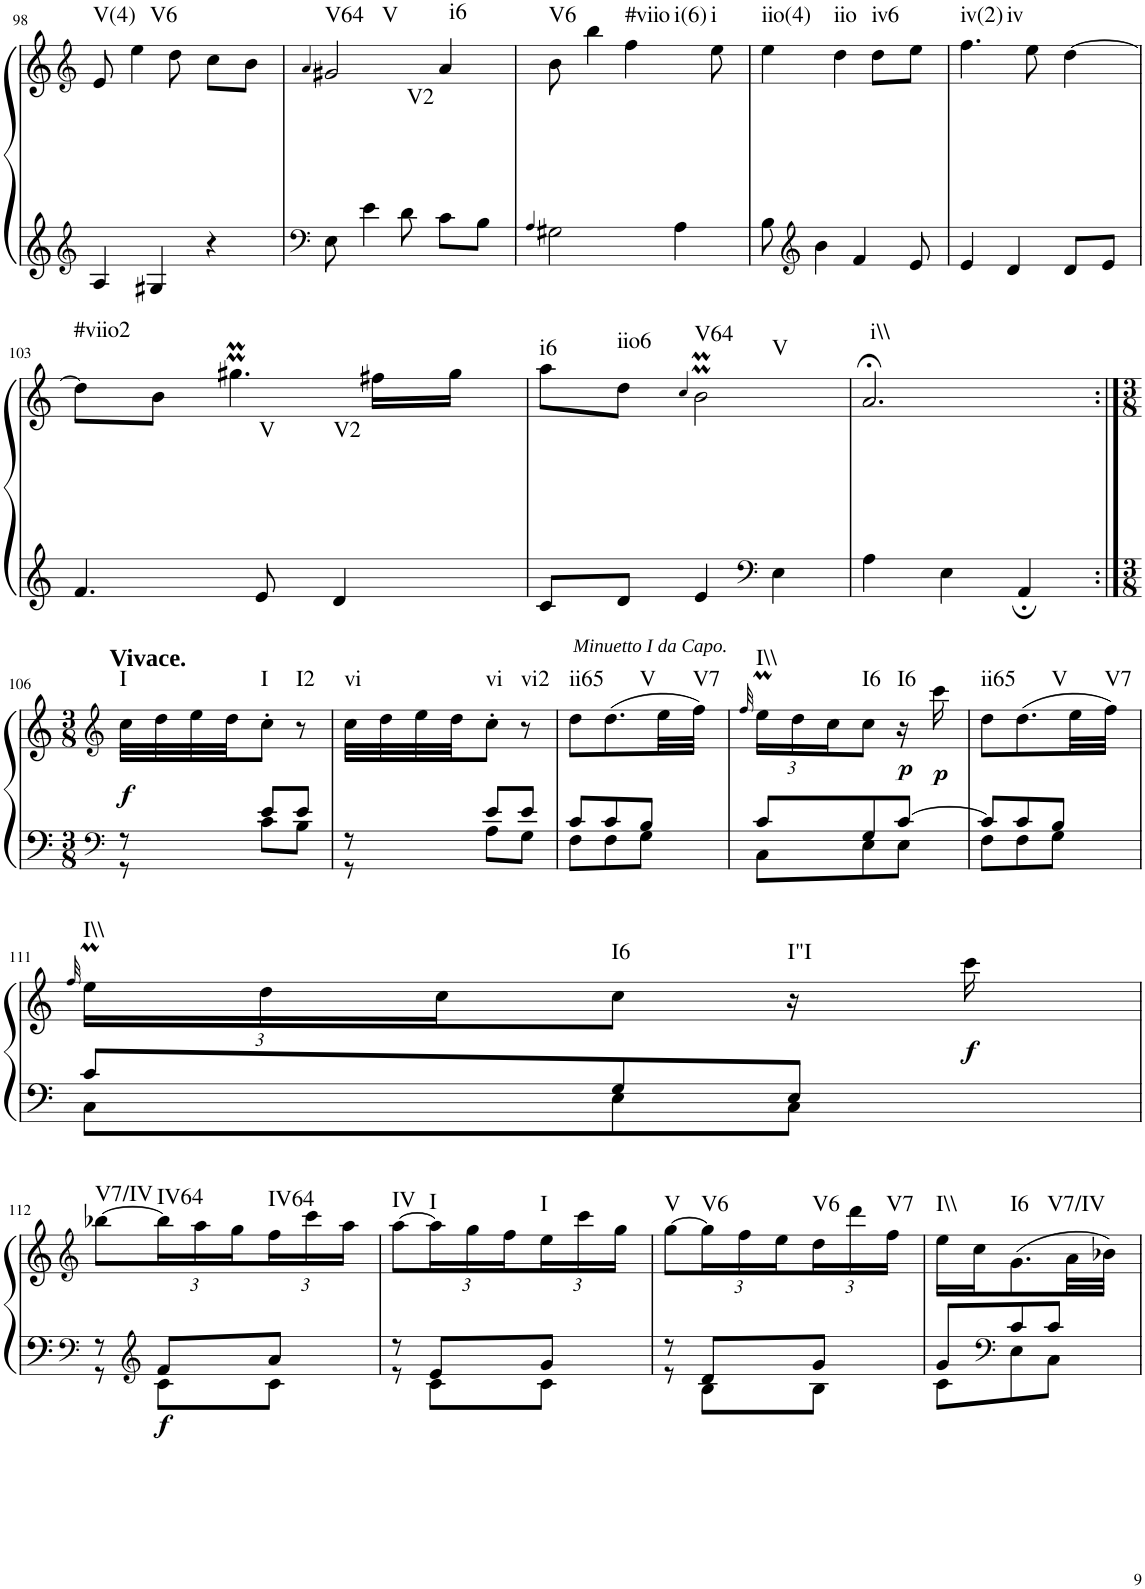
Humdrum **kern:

**kern	**kern	**dynam	**harte
*part1	*part1	*part1	*part1
*staff2	*staff1	*staff1/2	*
*I"unbenannt	*	*	*
!!LO:PB:g=z
*clefG2	*clefG2	*	*
*k[]	*k[]	*	*
*M3/4	*M3/4	*	*
=98	=98	=98	=98
!	!	!	!LO:H:kt=V(4)
4A/	8e/	.	N
!	!	!	!LO:H:kt=V6
.	4ee\	.	N
4G#X/	.	.	.
.	8dd\	.	.
4r	8cc\L	.	.
.	8b\J	.	.
=99	=99	=99	=99
*clefF4	*	*	*
.	4qa/	.	.
!	!	!	!LO:H:n=1:kt=V64
!	!	!	!LO:H:n=2:kt=V
*	*^	*	*
8E\	2g#X/	4.ryy	.	N N
4e\	.	.	.	.
!	!	!	!	!LO:H:kt=V2
8d\	.	4.ryy	.	N
!	!	!	!	!LO:H:kt=i6
8c\L	4a/	.	.	N
8B\J	.	.	.	.
*	*v	*v	*	*
=100	=100	=100	=100
4qA/	.	.	.
!	!	!	!LO:H:kt=V6
2G#X\	8b\	.	N
.	4bb\	.	.
!	!	!	!LO:H:n=1:kt=#viio
!	!	!	!LO:H:n=2:kt=i(6)
.	4ff\	.	N N
4A\	.	.	.
!	!	!	!LO:H:kt=i
.	8ee\	.	N
=101	=101	=101	=101
!	!	!	!LO:H:kt=iio(4)
8B\	4ee\	.	N
*clefG2	*	*	*
4b\	.	.	.
!	!	!	!LO:H:kt=iio
.	4dd\	.	N
4f/	.	.	.
!	!	!	!LO:H:kt=iv6
.	8dd\L	.	N
8e/	8ee\J	.	.
=102	=102	=102	=102
!	!	!	!LO:H:n=1:kt=iv(2)
!	!	!	!LO:H:n=2:kt=iv
4e/	4.ff\	.	N N
4d/	.	.	.
.	8ee\	.	.
8d/L	[4dd\	.	.
8e/J	.	.	.
!!LO:LB:g=z
=103	=103	=103	=103
!	!	!	!LO:H:kt=#viio2
*	*^	*	*
*	*	*^	*	*
4.f/	8dd\L]	4.ryy	2ryy	.	N
.	8b\J	.	.	.	.
.	4.gg#Xmm\	.	.	.	.
!	!	!	!	!	!LO:H:kt=V
8e/	.	4.ryy	.	.	N
!	!	!	!	!	!LO:H:kt=V2
4d/	.	.	4ryy	.	N
.	16ff#X\LL	.	.	.	.
.	16gg#\JJ	.	.	.	.
=104	=104	=104	=104	=104	=104
!LO:TX:b:i:t=Minuetto I da Capo.	!	!	!	!	!LO:H:kt=i6
*	*v	*v	*v	*	*
8c/L	8aa\L	.	N
!	!	!	!LO:H:kt=iio6
8d/J	8dd\J	.	N
.	4qcc/	.	.
!	!	!	!LO:H:n=1:kt=V64
!	!	!	!LO:H:n=2:kt=V
4e/	2bmm\	.	N N
*clefF4	*	*	*
4E\	.	.	.
=105	=105	=105	=105
!	!	!	!LO:H:kt=i\\
4A\	2.a;</	.	N
4E\	.	.	.
4AA;/	.	.	.
!!LO:LB:g=z
=106:|!	=106:|!	=106:|!	=106:|!
*clefF4	*clefG2	*	*
*M3/8	*M3/8	*	*
*^	*	*	*
!	!	!LO:TX:a:B:t=Vivace.	!	!
!	!	!	!LO:DY:b	!LO:H:kt=I
8r	8r	32cc\LLL	f	N
.	.	32dd\	.	.
.	.	32ee\	.	.
.	.	32dd\JJ	.	.
!	!	!	!	!LO:H:kt=I
8e/L	8c\L	8cc'\J	.	N
!	!	!	!	!LO:H:kt=I2
8e/J	8B\J	8r	.	N
=107	=107	=107	=107	=107
!	!	!	!	!LO:H:kt=vi
8r	8r	32cc\LLL	.	N
.	.	32dd\	.	.
.	.	32ee\	.	.
.	.	32dd\JJ	.	.
!	!	!	!	!LO:H:kt=vi
8e/L	8A\L	8cc'\J	.	N
!	!	!	!	!LO:H:kt=vi2
8e/J	8G\J	8r	.	N
=108	=108	=108	=108	=108
!	!	!	!	!LO:H:kt=ii65
8c/L	8F\L	8dd\L	.	N
!	!	!	!	!LO:H:kt=V
8c/	8F\	(8.dd\	.	N
8B/J	8G\J	.	.	.
.	.	32ee\LL	.	.
!	!	!	!	!LO:H:kt=V7
.	.	32ff\JJJ)	.	N
=109	=109	=109	=109	=109
.	.	32qff/	.	.
*	*	*Xbrackettup	*	*
!	!	!	!	!LO:H:kt=I\\
8c/L	8C\L	24eem\LL	.	N
.	.	24dd\	.	.
.	.	24cc\J	.	.
!	!	!	!	!LO:H:kt=I6
8G/	8E\	8cc\J	.	N
!	!	!	!LO:DY:b	!LO:H:kt=I6
[8c/J	8E\J	16r	p	N
!	!	!	!LO:DY:b	!
.	.	16ccc\	p	.
=110	=110	=110	=110	=110
!	!	!	!	!LO:H:kt=ii65
8c/L]	8F\L	8dd\L	.	N
!	!	!	!	!LO:H:kt=V
8c/	8F\	(8.dd\	.	N
8B/J	8G\J	.	.	.
.	.	32ee\LL	.	.
!	!	!	!	!LO:H:kt=V7
.	.	32ff\JJJ)	.	N
!!LO:LB:g=z
=111	=111	=111	=111	=111
.	.	32qff/	.	.
!	!	!	!	!LO:H:kt=I\\
8c/L	8C\L	24eem\LL	.	N
.	.	24dd\	.	.
.	.	24cc\J	.	.
!	!	!	!	!LO:H:kt=I6
8G/	8E\	8cc\J	.	N
!	!	!	!	!LO:H:kt=I"I
8E/J	8C\J	16r	.	N
!	!	!	!LO:DY:b	!
.	.	16ccc\	f	.
!!LO:LB:g=z
=112	=112	=112	=112	=112
*clefF4	*	*clefG2	*	*
!	!	!	!	!LO:H:kt=V7/IV
8r	8r	[8bb-X\L	.	N
*clefG2	*	*	*	*
!	!	!	!LO:DY:b=2	!LO:H:kt=IV64
8f/L	8c\L	24bb-\L]	f	N
.	.	24aa\	.	.
.	.	24gg\	.	.
!	!	!	!	!LO:H:kt=IV64
8a/J	8c\J	24ff\	.	N
.	.	24ccc\	.	.
.	.	24aa\JJ	.	.
=113	=113	=113	=113	=113
!	!	!	!	!LO:H:kt=IV
8r	8r	[8aa\L	.	N
!	!	!	!	!LO:H:kt=I
8e/L	8c\L	24aa\L]	.	N
.	.	24gg\	.	.
.	.	24ff\	.	.
!	!	!	!	!LO:H:kt=I
8g/J	8c\J	24ee\	.	N
.	.	24ccc\	.	.
.	.	24gg\JJ	.	.
=114	=114	=114	=114	=114
!	!	!	!	!LO:H:kt=V
8r	8r	[8gg\L	.	N
!	!	!	!	!LO:H:kt=V6
8d/L	8B\L	24gg\L]	.	N
.	.	24ff\	.	.
.	.	24ee\	.	.
!	!	!	!	!LO:H:kt=V6
8g/J	8B\J	24dd\	.	N
.	.	24ddd\	.	.
!	!	!	!	!LO:H:kt=V7
.	.	24ff\JJ	.	N
=115	=115	=115	=115	=115
!	!	!	!	!LO:H:kt=I\\
8g/L	8c\L	16ee\LL	.	N
.	.	16cc\J	.	.
*clefF4	*	*	*	*
!	!	!	!	!LO:H:n=1:kt=I6
!	!	!	!	!LO:H:n=2:kt=V7/IV
8c/	8E\	(8.g\	.	N N
8c/J	8C\J	.	.	.
.	.	32a\LL	.	.
.	.	32b-X\JJJ)	.	.
*v	*v	*	*	*
=	=	=	=
*-	*-	*-	*-
